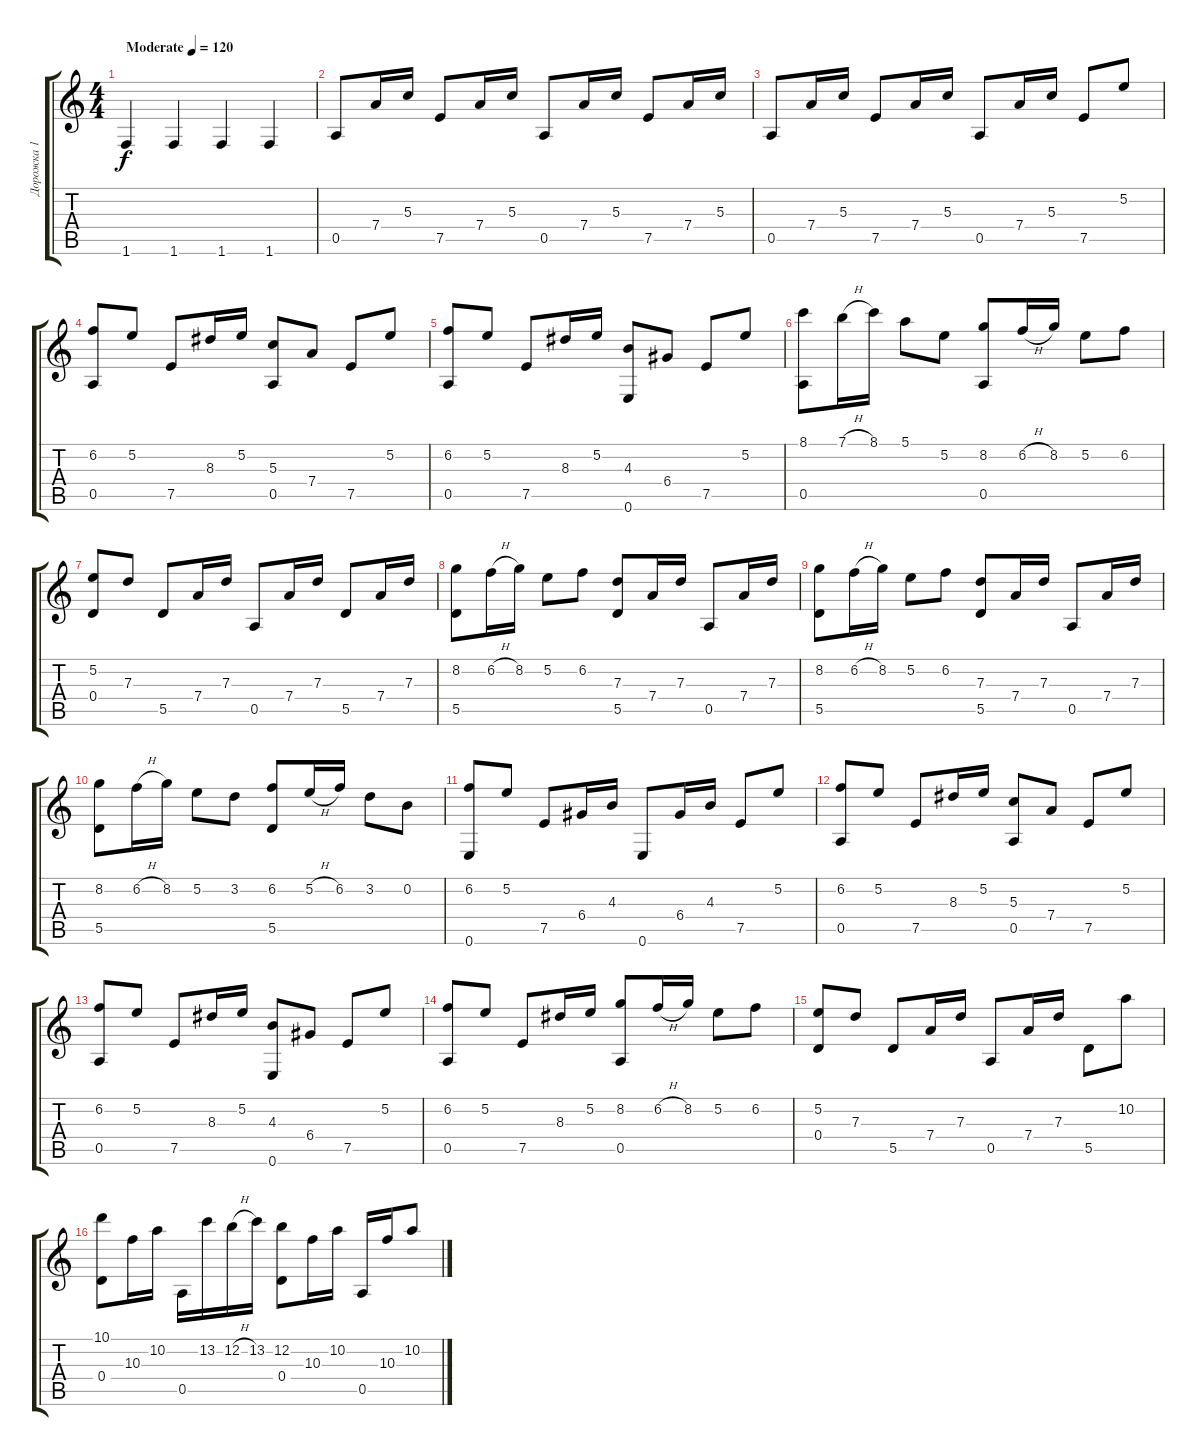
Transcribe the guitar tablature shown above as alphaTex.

\track ("Дорожка 1" "Дорожка 1") {instrument acousticguitarnylon}
\staff {score tabs}
\tuning (E4 B3 G3 D3 A2 E2) {hide}
\ts (4 4)
\tempo (120 "Moderate")
\clef g2
\ks c
1.6.4{dy f instrument acousticguitarnylon} 1.6.4 1.6.4 1.6.4 |
0.5.8 7.4.16 5.3.16 7.5.8 7.4.16 5.3.16 0.5.8 7.4.16 5.3.16 7.5.8 7.4.16 5.3.16 |
0.5.8 7.4.16 5.3.16 7.5.8 7.4.16 5.3.16 0.5.8 7.4.16 5.3.16 7.5.8 5.2.8 |
(6.2 0.5).8 5.2.8 7.5.8 8.3.16 5.2.16 (5.3 0.5).8 7.4.8 7.5.8 5.2.8 |
(6.2 0.5).8 5.2.8 7.5.8 8.3.16 5.2.16 (4.3 0.6).8 6.4.8 7.5.8 5.2.8 |
(8.1 0.5).8 7.1{h}.16 8.1.16 5.1.8 5.2.8 (8.2 0.5).8 6.2{h}.16 8.2.16 5.2.8 6.2.8 |
(5.2 0.4).8 7.3.8 5.5.8 7.4.16 7.3.16 0.5.8 7.4.16 7.3.16 5.5.8 7.4.16 7.3.16 |
(8.2 5.5).8 6.2{h}.16 8.2.16 5.2.8 6.2.8 (7.3 5.5).8 7.4.16 7.3.16 0.5.8 7.4.16 7.3.16 |
(8.2 5.5).8 6.2{h}.16 8.2.16 5.2.8 6.2.8 (7.3 5.5).8 7.4.16 7.3.16 0.5.8 7.4.16 7.3.16 |
(8.2 5.5).8 6.2{h}.16 8.2.16 5.2.8 3.2.8 (6.2 5.5).8 5.2{h}.16 6.2.16 3.2.8 0.2.8 |
(6.2 0.6).8 5.2.8 7.5.8 6.4.16 4.3.16 0.6.8 6.4.16 4.3.16 7.5.8 5.2.8 |
(6.2 0.5).8 5.2.8 7.5.8 8.3.16 5.2.16 (5.3 0.5).8 7.4.8 7.5.8 5.2.8 |
(6.2 0.5).8 5.2.8 7.5.8 8.3.16 5.2.16 (4.3 0.6).8 6.4.8 7.5.8 5.2.8 |
(6.2 0.5).8 5.2.8 7.5.8 8.3.16 5.2.16 (8.2 0.5).8 6.2{h}.16 8.2.16 5.2.8 6.2.8 |
(5.2 0.4).8 7.3.8 5.5.8 7.4.16 7.3.16 0.5.8 7.4.16 7.3.16 5.5.8 10.2.8 |
(10.1 0.4).8 10.3.16 10.2.16 0.5.16 13.2.16 12.2{h}.16 13.2.16 (12.2 0.4).8 10.3.16 10.2.16 0.5.16 10.3.16 10.2.8
